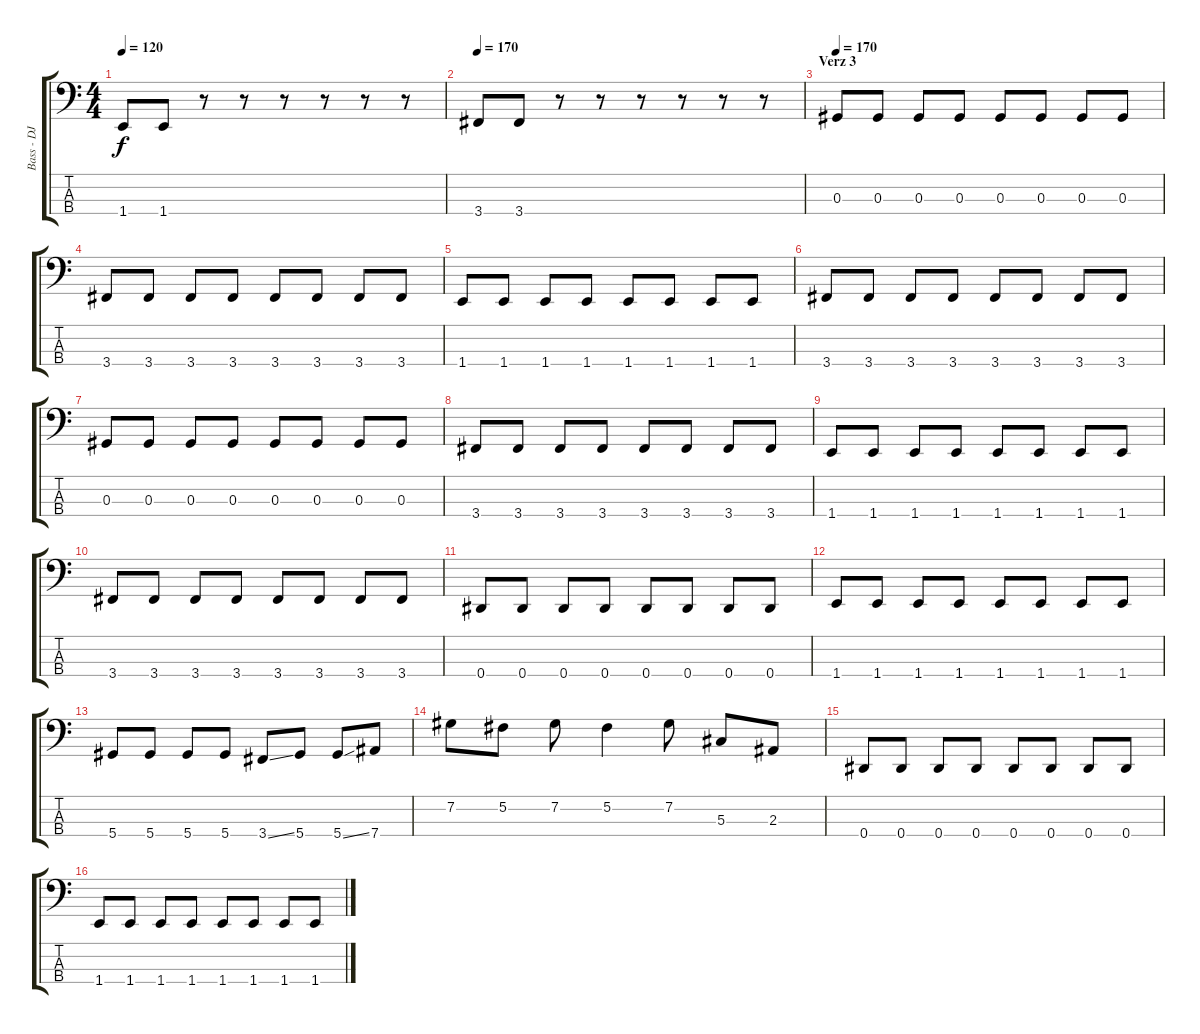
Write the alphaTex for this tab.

\track ("Bass - DJ" "Bass - DJ") {instrument electricbassfinger}
\staff {score tabs}
\tuning (Gb2 Db2 Ab1 Eb1) {hide}
\ts (4 4)
\tempo 120
\clef f4
\ks c
1.4.8{dy f} 1.4.8 r.8 r.8 r.8 r.8 r.8 r.8 |
\tempo 170
3.4.8 3.4.8 r.8 r.8 r.8 r.8 r.8 r.8 |
\section ("" "Verz 3")
\tempo 170
0.3.8 0.3.8 0.3.8 0.3.8 0.3.8 0.3.8 0.3.8 0.3.8 |
3.4.8 3.4.8 3.4.8 3.4.8 3.4.8 3.4.8 3.4.8 3.4.8 |
1.4.8 1.4.8 1.4.8 1.4.8 1.4.8 1.4.8 1.4.8 1.4.8 |
3.4.8 3.4.8 3.4.8 3.4.8 3.4.8 3.4.8 3.4.8 3.4.8 |
0.3.8 0.3.8 0.3.8 0.3.8 0.3.8 0.3.8 0.3.8 0.3.8 |
3.4.8 3.4.8 3.4.8 3.4.8 3.4.8 3.4.8 3.4.8 3.4.8 |
1.4.8 1.4.8 1.4.8 1.4.8 1.4.8 1.4.8 1.4.8 1.4.8 |
3.4.8 3.4.8 3.4.8 3.4.8 3.4.8 3.4.8 3.4.8 3.4.8 |
0.4.8 0.4.8 0.4.8 0.4.8 0.4.8 0.4.8 0.4.8 0.4.8 |
1.4.8 1.4.8 1.4.8 1.4.8 1.4.8 1.4.8 1.4.8 1.4.8 |
5.4.8 5.4.8 5.4.8 5.4.8 3.4{ss}.8 5.4.8 5.4{ss}.8 7.4.8 |
7.2.8 5.2.8 7.2.8 5.2.4 7.2.8 5.3.8 2.3.8 |
0.4.8 0.4.8 0.4.8 0.4.8 0.4.8 0.4.8 0.4.8 0.4.8 |
1.4.8 1.4.8 1.4.8 1.4.8 1.4.8 1.4.8 1.4.8 1.4.8
